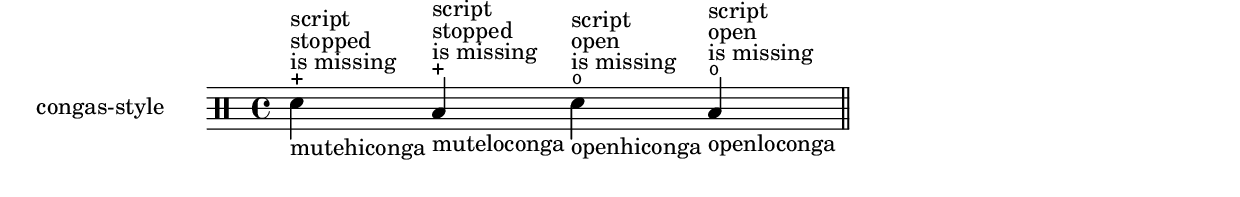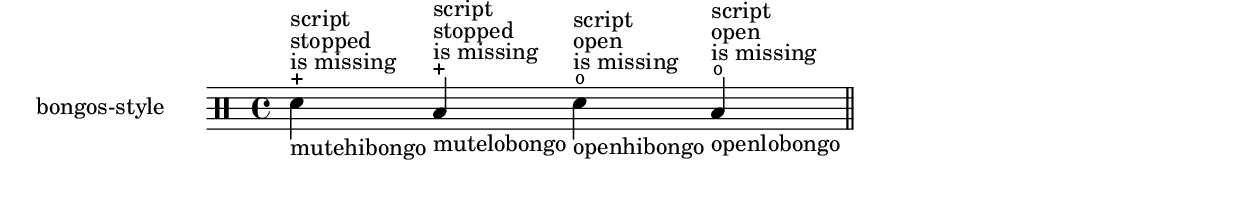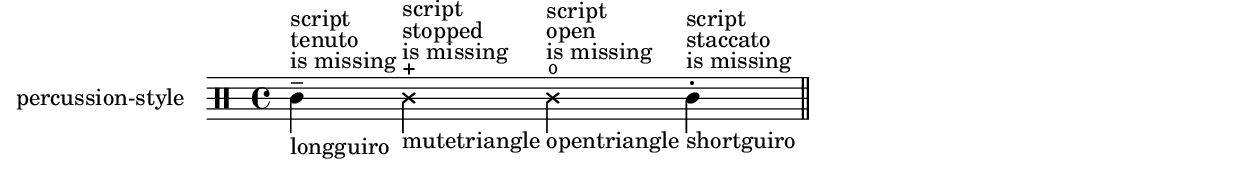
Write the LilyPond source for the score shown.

%% Generated by lilypond-book
%% Options: [exampleindent=10.16\mm,indent=0\mm,line-width=160\mm]
\include "lilypond-book-preamble.ly"


% ****************************************************************
% Start cut-&-pastable-section
% ****************************************************************

#(ly:set-option 'eps-box-padding 3.000000)



\paper {
  indent = 0\mm
  line-width = 160\mm
  % offset the left padding, also add 1mm as lilypond creates cropped
  % images with a little space on the right
  line-width = #(- line-width (* mm  3.000000) (* mm 1))
}

\layout {
  
}





% ****************************************************************
% ly snippet:
% ****************************************************************
\sourcefilename "/home/gub/NewGub/gub/target/linux-x86/src/lilypond-git.sv.gnu.org--lilypond.git-release-unstable/input/regression/drum-scripts.ly"
\sourcefileline 0
\version "2.23.1"

\header {
  texidoc = "Pitches for drums may have a defined articulation sign.
This test checks the predefined drum-styles and prints only drum-pitches with an
articulation sign.  These articulations need to be entered as a string,
otherwise they will not be respected and a remark about the missing script
is printed."
}

\paper { indent = 35 }

%% define a test-case to get always one example with a not appropriate defined
%% script-entry
#(module-define! (current-module)
                'test-style
                (alist->hash-table '((bassdrum cross open 0))))

%% the currently predefined styles, see /ly/drumpitch-init.ly
#(define predefined-drumstyles
 '(drums-style
   agostini-drums-style
   timbales-style
   congas-style
   bongos-style
   percussion-style))

$@(map
  (lambda (predefined-style)
    (let* (;; `predefined-drumstyles` is a symbol-list, thus lookup the style in
           ;; (current-module)
           (current-style-hash-table
             (module-ref (current-module) predefined-style))
           ;; transform the hash-tyble into an alist and sort it, to ensure
           ;; reproducibility
           (current-style
             (sort
               (hash-table->alist current-style-hash-table)
               (lambda (p q)
                 (symbol<? (car p) (car q)))))
           ;; keep only drum-pitches with scripts, add remarks about name and
           ;; if the script will be missing in printed output.
           (relevant-drum-notes
             (filter-map
               (lambda (entry)
                 (if (third entry)
                     (make-music
                       'NoteEvent
                       'articulations
                       (list (make-music
                               'TextScriptEvent
                               'direction -1
                               'text (object->string (car entry)))
                             (make-music
                               'TextScriptEvent
                               'direction 1
                               'text
                               (if (string? (third entry))
                                   ""
                                   (make-override-markup '(baseline-skip . 2)
                                     (make-column-markup
                                       (list
                                        "script"
                                        (format #f "~a" (third entry))
                                        "is missing"))))))
                       'drum-type (car entry)
                       'duration (ly:make-duration 2))
                     #f))
               current-style)))

    #{
    \new DrumStaff
      \with {
        instrumentName = #(symbol->string predefined-style)
        drumStyleTable = #current-style-hash-table
        \textLengthOn
      }
      \drummode {
        \cadenzaOn
          %% for styles where no scripts are defined, print a spacer and a remark
          #@(if (null? relevant-drum-notes)
                (list #{ s1^"No scripts defined" #})
                relevant-drum-notes)
        \bar "||"
      }
    #}))
   ;; add the test-style at the end
   (append predefined-drumstyles (list 'test-style)))



% ****************************************************************
% end ly snippet
% ****************************************************************
